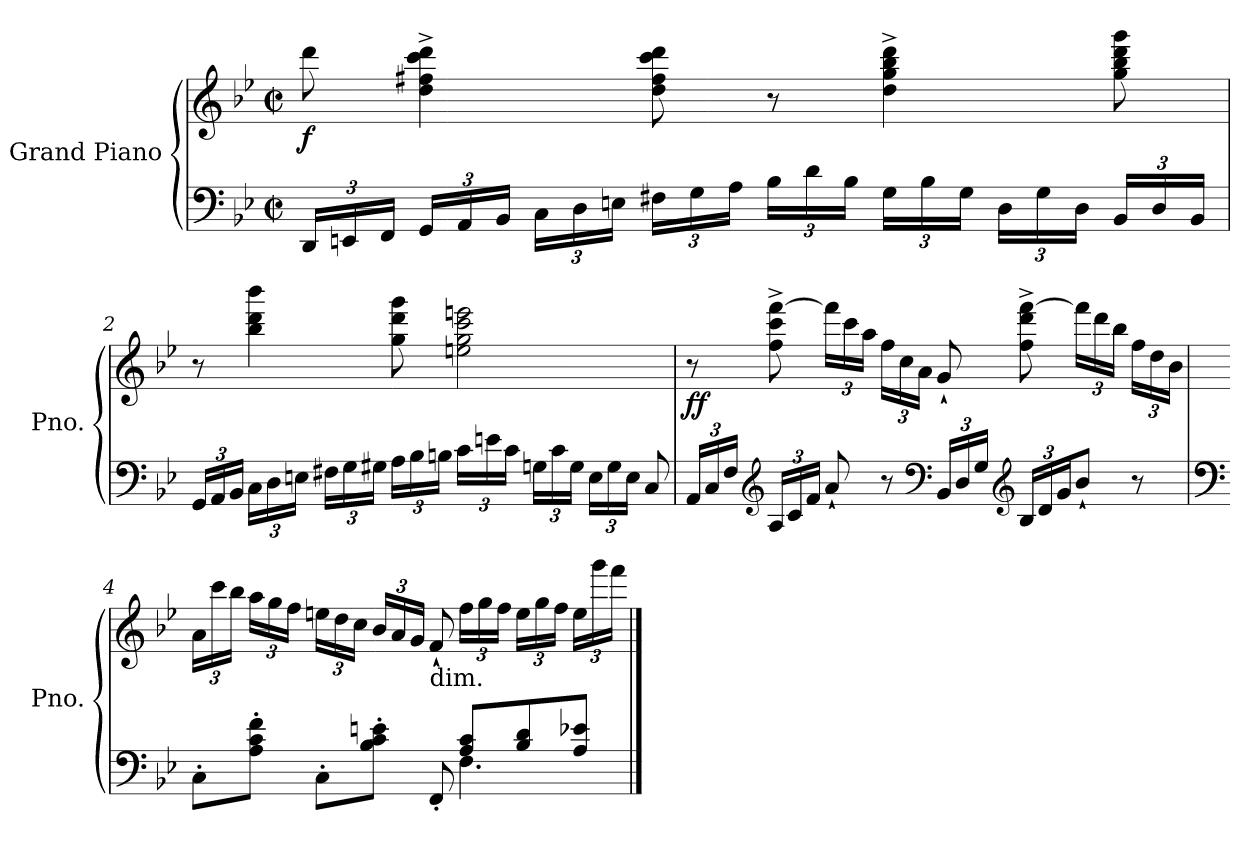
**kern	**kern	**dynam
*part1	*part1	*part1
*staff2	*staff1	*staff1/2
*I"Grand Piano	*	*
*I'Pno.	*	*
*clefF4	*clefG2	*
*k[b-e-]	*k[b-e-]	*
*M2/2	*M2/2	*
*met(c|)	*met(c|)	*
*MM91	*MM91	*
*Xbrackettup	*	*
=1	=1	=1
!	!	!LO:DY:b
24DD/LL	8ddd\	f
24EEn/	.	.
24FF/JJ	.	.
24GG/LL	4dd\^ 4ff#X\^ 4ccc\^ 4ddd\^	.
24AA/	.	.
24BB-/JJ	.	.
24C\LL	.	.
24D\	.	.
24En\JJ	.	.
24F#X\LL	8dd\ 8ff#\ 8ccc\ 8ddd\	.
24G\	.	.
24A\JJ	.	.
24B-\LL	8r	.
24d\	.	.
24B-\JJ	.	.
24G\LL	4dd\^ 4gg\^ 4bb-\^ 4ddd\^	.
24B-\	.	.
24G\JJ	.	.
24D\LL	.	.
24G\	.	.
24D\JJ	.	.
24BB-/LL	8gg\ 8bb-\ 8ddd\ 8ggg\	.
24D/	.	.
24BB-/JJ	.	.
!!LO:LB:g=z
=2	=2	=2
24GG/LL	8r	.
24AA/	.	.
24BB-/JJ	.	.
24C\LL	4bb-\ 4ddd\ 4bbb-\	.
24D\	.	.
24En\JJ	.	.
24F#X\LL	.	.
24G\	.	.
24G#X\JJ	.	.
24A\LL	8gg\ 8ddd\ 8ggg\	.
24B-\	.	.
24Bn\JJ	.	.
24c\LL	2een\ 2gg\ 2ccc\ 2eeen\	.
24en\	.	.
24c\JJ	.	.
24Gn\LL	.	.
24c\	.	.
24G\JJ	.	.
24E\LL	.	.
24G\	.	.
24E\JJ	.	.
8C/	.	.
!!LO:LB:g=z
=3	=3	=3
!	!	!LO:DY:b
24AA/LL	8r	ff
24C/	.	.
24F/JJ	.	.
*clefG2	*	*
24A/LL	8ff\^ 8ccc\^ [8fff\^	.
24c/	.	.
24f/JJ	.	.
*	*Xbrackettup	*
8a`/	24fff\LL]	.
.	24ccc\	.
.	24aa\JJ	.
8r	24ff\LL	.
.	24cc\	.
.	24a\JJ	.
*clefF4	*	*
24BB-/LL	8g`/	.
24D/	.	.
24G/JJ	.	.
*clefG2	*	*
24B-/LL	8ff\^ 8ddd\^ [8fff\^	.
24d/	.	.
24g/J	.	.
8b-`/J	24fff\LL]	.
.	24ddd\	.
.	24bb-\JJ	.
8r	24ff\LL	.
.	24dd\	.
.	24b-\JJ	.
!!LO:LB:g=z
=4	=4	=4
*clefF4	*	*
*^	*	*
8C'\L	8ryy	24a\LL	.
.	.	24ccc\	.
.	.	24bb-\JJ	.
*v	*v	*	*
8A\' 8c\' 8f\'J	24aa\LL	.
.	24gg\	.
.	24ff\JJ	.
8C'\L	24een\LL	.
.	24dd\	.
.	24cc\JJ	.
8B-\' 8c\' 8en\'J	24b-/LL	.
.	24a/	.
.	24g/JJ	.
!	!LO:TX:b:t=dim.	!
8FF'/	8f`/	.
*^	*	*
8A/ 8c/L	4.F\	24ff\LL	.
.	.	24gg\	.
.	.	24ff\JJ	.
8B-/ 8d/	.	24ee\LL	.
.	.	24gg\	.
.	.	24ff\JJ	.
8A/ 8e-X/J	.	24ee\LL	.
.	.	24ggg\	.
.	.	24fff\JJ	.
*v	*v	*	*
==	==	==
*-	*-	*-
